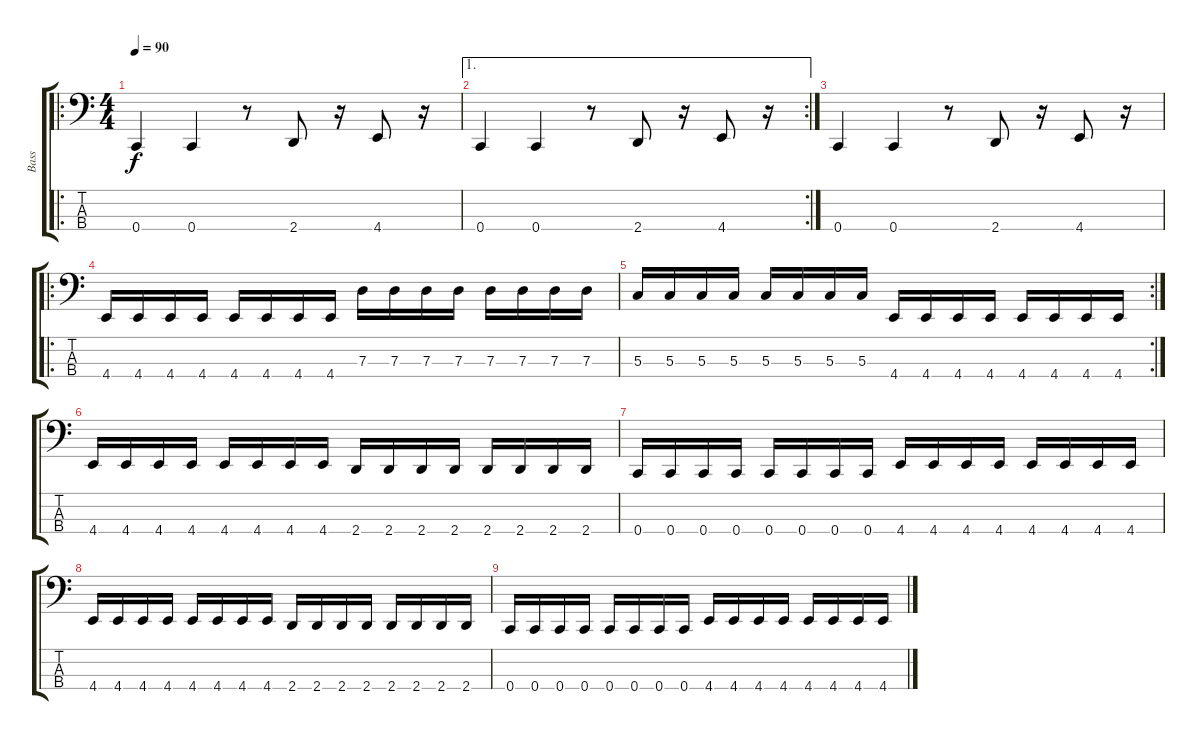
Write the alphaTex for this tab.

\track ("Bass" "Bass") {instrument electricbassfinger}
\staff {score tabs}
\tuning (F2 C2 G1 C1) {hide}
\ro
\ts (4 4)
\tempo 90
\clef f4
\ks c
0.4.4{dy f} 0.4.4 r.8 2.4.8 r.16 4.4.8 r.16 |
\ae 1
\rc 2
0.4.4 0.4.4 r.8 2.4.8 r.16 4.4.8 r.16 |
0.4.4 0.4.4 r.8 2.4.8 r.16 4.4.8 r.16 |
\ro
4.4.16 4.4.16 4.4.16 4.4.16 4.4.16 4.4.16 4.4.16 4.4.16 7.3.16 7.3.16 7.3.16 7.3.16 7.3.16 7.3.16 7.3.16 7.3.16 |
\rc 2
5.3.16 5.3.16 5.3.16 5.3.16 5.3.16 5.3.16 5.3.16 5.3.16 4.4.16 4.4.16 4.4.16 4.4.16 4.4.16 4.4.16 4.4.16 4.4.16 |
4.4.16 4.4.16 4.4.16 4.4.16 4.4.16 4.4.16 4.4.16 4.4.16 2.4.16 2.4.16 2.4.16 2.4.16 2.4.16 2.4.16 2.4.16 2.4.16 |
0.4.16 0.4.16 0.4.16 0.4.16 0.4.16 0.4.16 0.4.16 0.4.16 4.4.16 4.4.16 4.4.16 4.4.16 4.4.16 4.4.16 4.4.16 4.4.16 |
4.4.16 4.4.16 4.4.16 4.4.16 4.4.16 4.4.16 4.4.16 4.4.16 2.4.16 2.4.16 2.4.16 2.4.16 2.4.16 2.4.16 2.4.16 2.4.16 |
0.4.16 0.4.16 0.4.16 0.4.16 0.4.16 0.4.16 0.4.16 0.4.16 4.4.16 4.4.16 4.4.16 4.4.16 4.4.16 4.4.16 4.4.16 4.4.16
